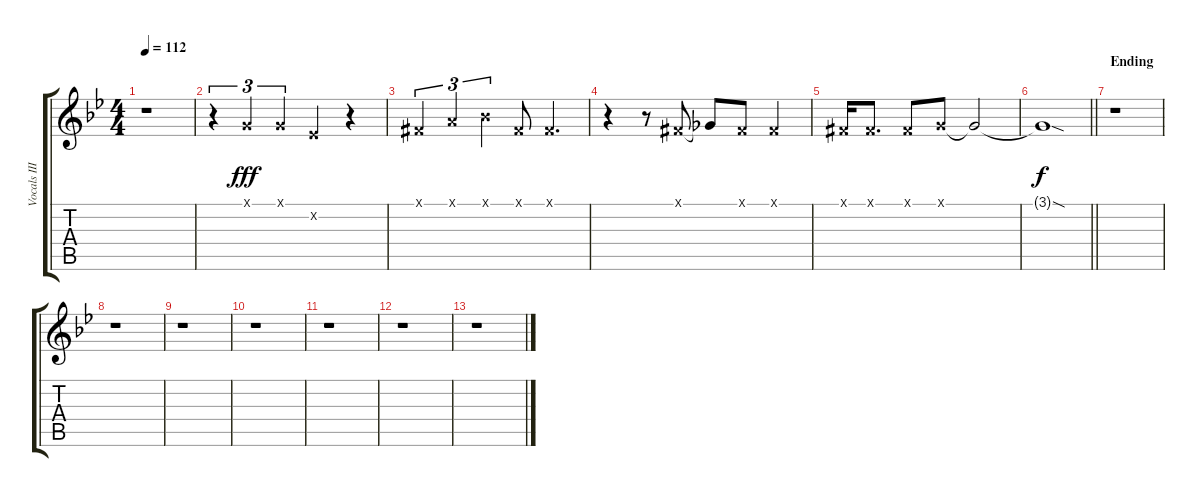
\track ("Vocals III" "Vocals III") {instrument voiceoohs}
\staff {score tabs}
\tuning (E4 B3 G3 D3 A2 E2) {hide}
\ts (4 4)
\tempo 112
\clef g2
\ks bb
r.1{dy fff} |
r.4{tu (3 2)} 3.1{x}.4{tu (3 2)} 3.1{x}.4{tu (3 2)} 4.2{x}.4 r.4 |
2.1{x acc #}.4{tu (3 2)} 5.1{x}.4{tu (3 2)} 6.1{x}.4{tu (3 2)} 2.1{x acc #}.8 2.1{x acc #}.4{d} |
r.4 r.8 2.1{x acc #}.8 2.1{t}.8 2.1{x acc #}.8 2.1{x acc #}.4 |
2.1{x acc #}.16 2.1{x acc #}.8{d} 2.1{x acc #}.8 3.1{x}.8 3.1{t}.2 |
\barLineRight lightlight
3.1{sod t}.1{dy f} |
\section ("" "Ending")
r.1 |
r.1 |
r.1 |
r.1 |
r.1 |
r.1 |
r.1
